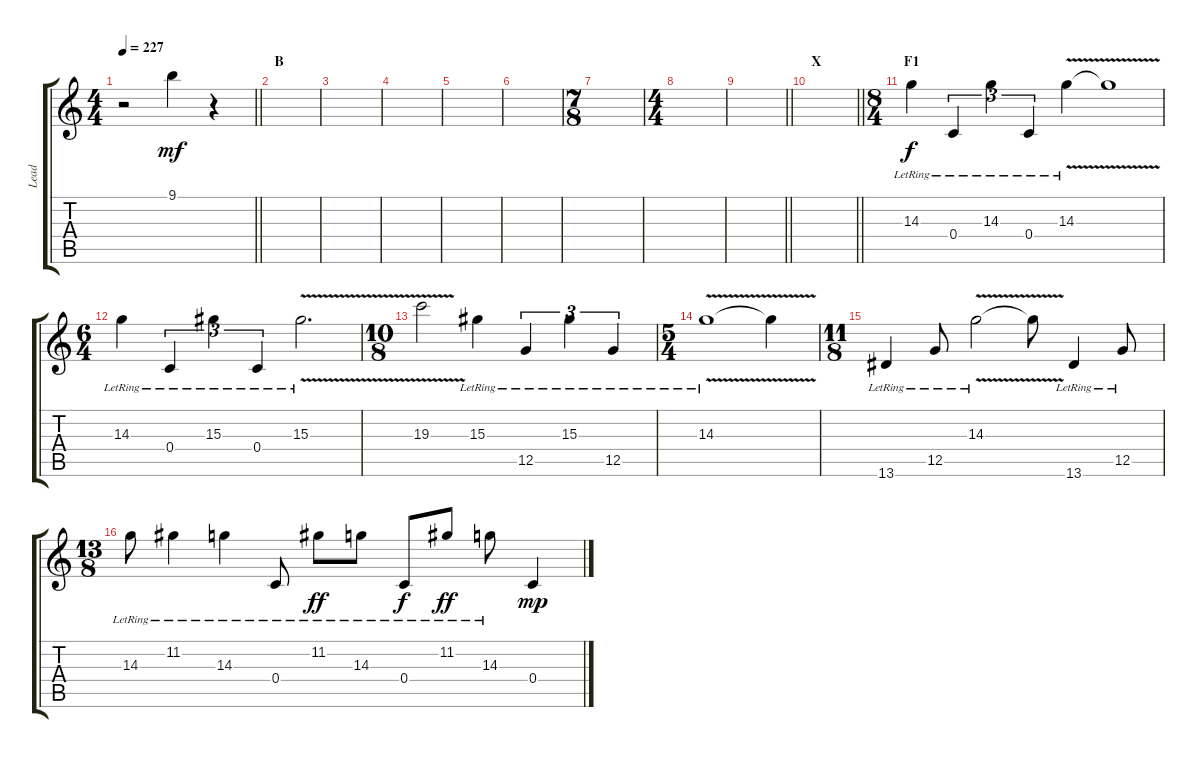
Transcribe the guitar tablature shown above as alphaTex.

\track ("Lead" "Lead") {instrument overdrivenguitar}
\staff {score tabs}
\tuning (D4 A3 F3 C3 G2 D2) {hide}
\ts (4 4)
\tempo 227
\clef g2
\barLineRight lightlight
\ks c
r.2{dy mf} 9.1.4 r.4 |
\section ("" "B")
|
|
|
|
|
\ts (7 8)
|
\ts (4 4)
|
\barLineRight lightlight
|
\section ("" "X")
\barLineRight lightlight
|
\ts (8 4)
\section ("" "F1")
14.3{lr}.4{dy f} 0.4{lr}.4{tu (3 2)} 14.3{lr}.4{tu (3 2)} 0.4{lr}.4{tu (3 2)} 14.3{v lr}.4 14.3{t}.1 |
\ts (6 4)
14.3{lr}.4 0.4{lr}.4{tu (3 2)} 15.3{lr}.4{tu (3 2)} 0.4{lr}.4{tu (3 2)} 15.3{v lr}.2{d} |
\ts (10 8)
19.3{v}.2 15.3{lr}.4 12.5{lr}.4{tu (3 2)} 15.3{lr}.4{tu (3 2)} 12.5{lr}.4{tu (3 2)} |
\ts (5 4)
14.3{v lr}.1 14.3{t}.4 |
\ts (11 8)
13.6{lr}.4 12.5{lr}.8 14.3{v lr}.2 14.3{t}.8 13.6{lr}.4 12.5{lr}.8 |
\ts (13 8)
14.3{lr}.8 11.2{lr}.4 14.3{lr}.4 0.4{lr}.8 11.2{lr}.8{dy ff} 14.3{lr}.8 0.4{lr}.8{dy f} 11.2{lr}.8{dy ff} 14.3{lr}.8 0.4.4{dy mp}
